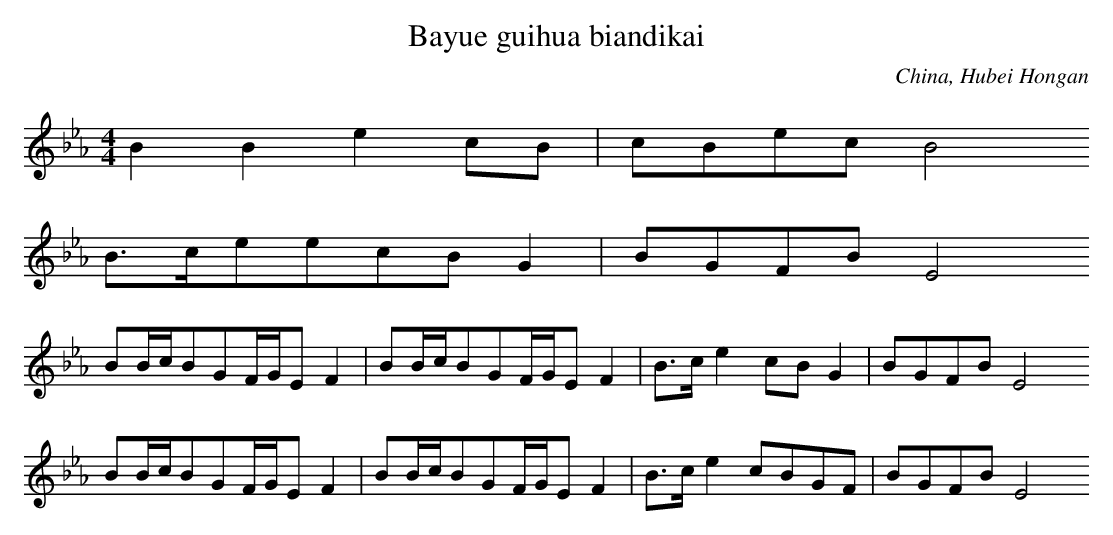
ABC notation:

X:1
T: Bayue guihua biandikai
O: China, Hubei Hongan
M: 4/4
L: 1/16
K: Eb
B4B4e4c2B2 | c2B2e2c2B8
B3ce2e2c2B2G4 | B2G2F2B2E8
B2BcB2G2FGE2F4 | B2BcB2G2FGE2F4 | B3ce4c2B2G4 | B2G2F2B2E8
B2BcB2G2FGE2F4 | B2BcB2G2FGE2F4 | B3ce4c2B2G2F2 | B2G2F2B2E8
